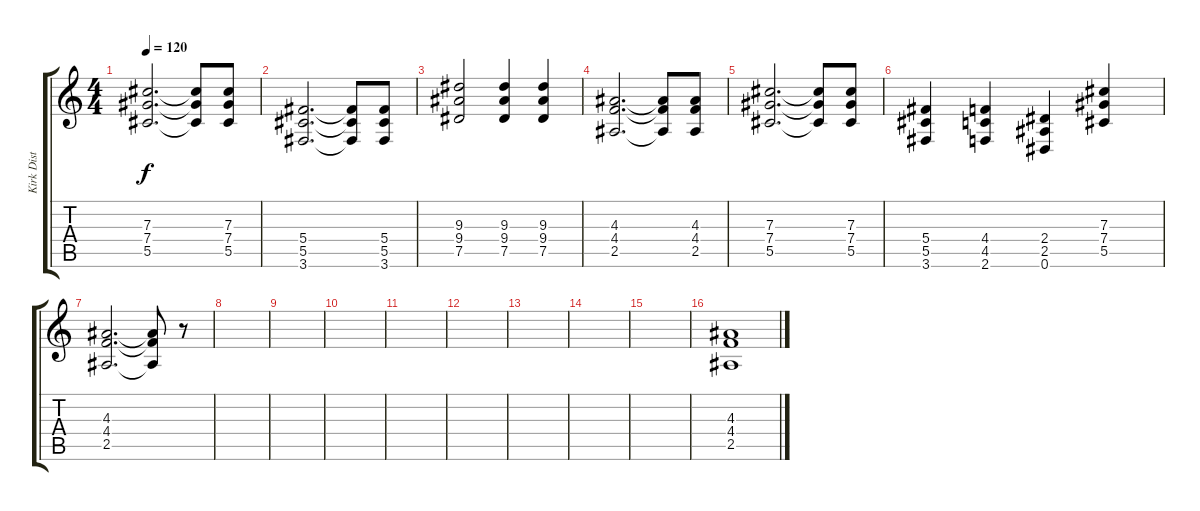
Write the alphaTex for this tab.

\track ("Kirk Dist" "Kirk Dist") {instrument distortionguitar}
\staff {score tabs}
\tuning (Eb4 Bb3 Gb3 Db3 Ab2 Eb2) {hide}
\ts (4 4)
\tempo 120
\clef g2
\ks c
(7.3 7.4 5.5).2{d dy f} (7.3{t} 7.4{t} 5.5{t}).8 (7.3 7.4 5.5).8 |
(5.4 5.5 3.6).2{d} (5.4{t} 5.5{t} 3.6{t}).8 (5.4 5.5 3.6).8 |
(9.3 9.4 7.5).2 (9.3 9.4 7.5).4 (9.3 9.4 7.5).4 |
(4.3 4.4 2.5).2{d} (4.3{t} 4.4{t} 2.5{t}).8 (4.3 4.4 2.5).8 |
(7.3 7.4 5.5).2{d} (7.3{t} 7.4{t} 5.5{t}).8 (7.3 7.4 5.5).8 |
(5.4 5.5 3.6).4 (4.4 4.5 2.6).4 (2.4 2.5 0.6).4 (7.3 7.4 5.5).4 |
(4.3 4.4 2.5).2{d volume 13} (4.3{t} 4.4{t} 2.5{t}).8 r.8 |
|
|
|
|
|
|
|
|
(4.3 4.4 2.5).1{volume 9}
